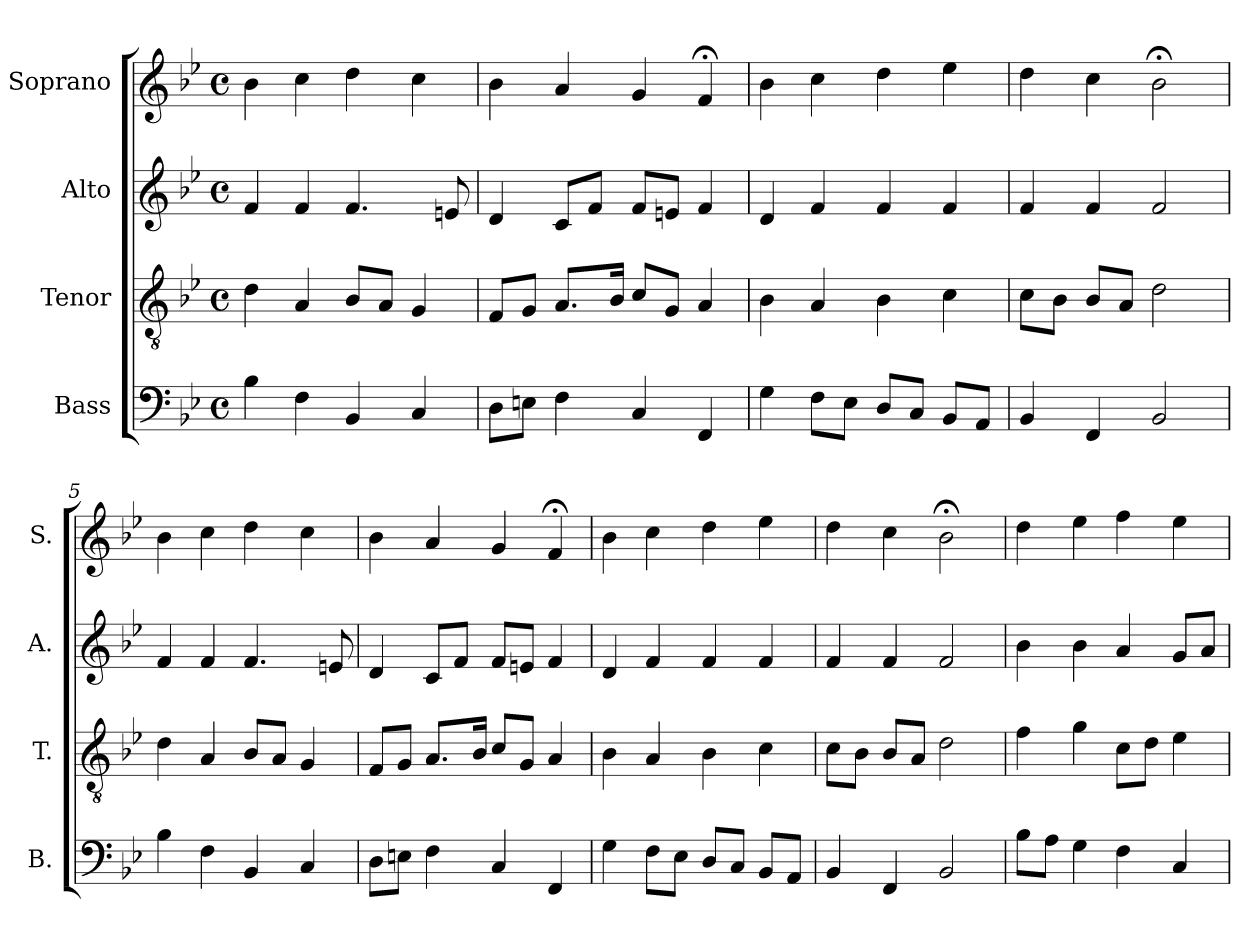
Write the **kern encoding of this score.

**kern	**kern	**kern	**kern
*part4	*part3	*part2	*part1
*staff4	*staff3	*staff2	*staff1
*I"Bass	*I"Tenor	*I"Alto	*I"Soprano
*I'B.	*I'T.	*I'A.	*I'S.
*clefF4	*clefGv2	*clefG2	*clefG2
*k[b-e-]	*k[b-e-]	*k[b-e-]	*k[b-e-]
*B-:	*B-:	*B-:	*B-:
*M4/4	*M4/4	*M4/4	*M4/4
*met(c)	*met(c)	*met(c)	*met(c)
=1	=1	=1	=1
4B-\	4d\	4f/	4b-\
4F\	4A/	4f/	4cc\
4BB-/	8B-/L	4.f/	4dd\
.	8A/J	.	.
4C/	4G/	.	4cc\
.	.	8en/	.
=2	=2	=2	=2
8D\L	8F/L	4d/	4b-\
8En\J	8G/J	.	.
4F\	8.A/L	8c/L	4a/
.	.	8f/J	.
.	16B-/Jk	.	.
4C/	8c/L	8f/L	4g/
.	8G/J	8en/J	.
4FF/	4A/	4f/	4f;</
=3	=3	=3	=3
4G\	4B-\	4d/	4b-\
8F\L	4A/	4f/	4cc\
8E-\J	.	.	.
8D/L	4B-\	4f/	4dd\
8C/J	.	.	.
8BB-/L	4c\	4f/	4ee-\
8AA/J	.	.	.
=4	=4	=4	=4
4BB-/	8c\L	4f/	4dd\
.	8B-\J	.	.
4FF/	8B-/L	4f/	4cc\
.	8A/J	.	.
2BB-/	2d\	2f/	2b-;<\
=5	=5	=5	=5
4B-\	4d\	4f/	4b-\
4F\	4A/	4f/	4cc\
4BB-/	8B-/L	4.f/	4dd\
.	8A/J	.	.
4C/	4G/	.	4cc\
.	.	8en/	.
=6	=6	=6	=6
8D\L	8F/L	4d/	4b-\
8En\J	8G/J	.	.
4F\	8.A/L	8c/L	4a/
.	.	8f/J	.
.	16B-/Jk	.	.
4C/	8c/L	8f/L	4g/
.	8G/J	8en/J	.
4FF/	4A/	4f/	4f;</
!!LO:LB:g=z
=7	=7	=7	=7
4G\	4B-\	4d/	4b-\
8F\L	4A/	4f/	4cc\
8E-\J	.	.	.
8D/L	4B-\	4f/	4dd\
8C/J	.	.	.
8BB-/L	4c\	4f/	4ee-\
8AA/J	.	.	.
=8	=8	=8	=8
4BB-/	8c\L	4f/	4dd\
.	8B-\J	.	.
4FF/	8B-/L	4f/	4cc\
.	8A/J	.	.
2BB-/	2d\	2f/	2b-;<\
=9	=9	=9	=9
8B-\L	4f\	4b-\	4dd\
8A\J	.	.	.
4G\	4g\	4b-\	4ee-\
4F\	8c\L	4a/	4ff\
.	8d\J	.	.
4C/	4e-\	8g/L	4ee-\
.	.	8a/J	.
=	=	=	=
*-	*-	*-	*-
